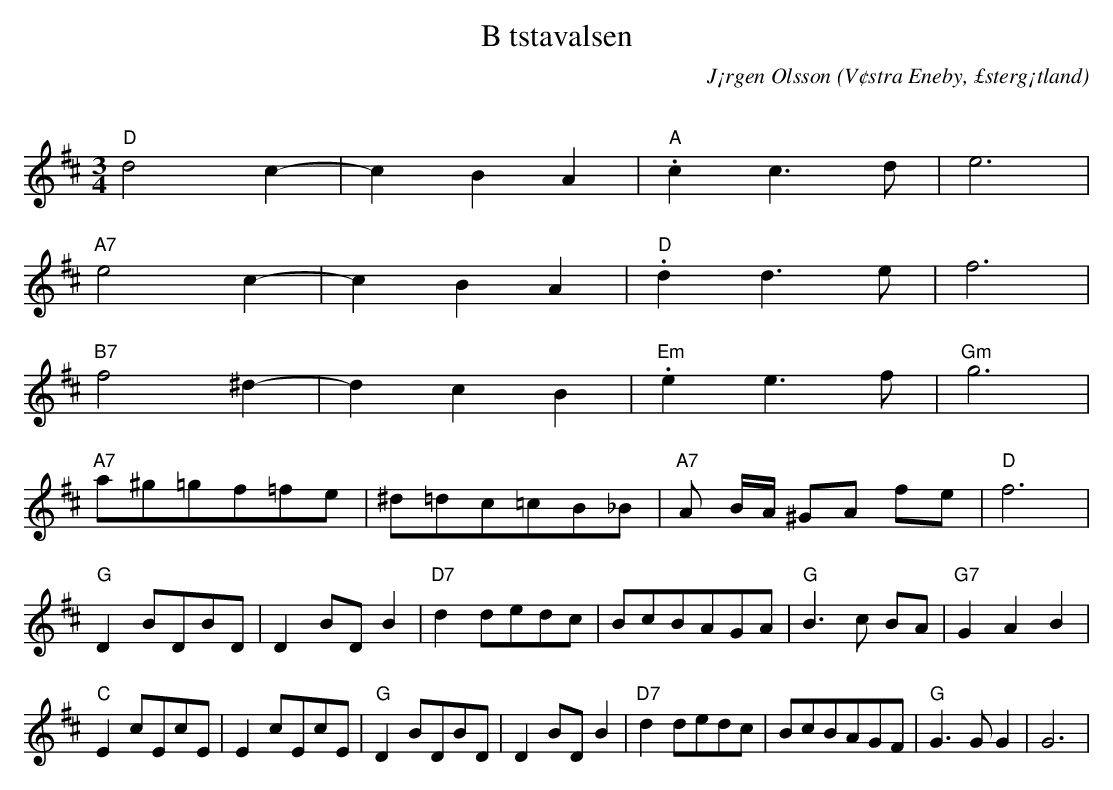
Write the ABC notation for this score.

X:1
T:B tstavalsen
C:J¡rgen Olsson
O:V¢stra Eneby, £sterg¡tland
Q:160
M:3/4
L:1/8
K:D
"D"d4 c2-|c2B2A2 |"A".c2 c3 d|e6 |
"A7" e4 c2-|c2B2A2 |"D".d2 d3 e|f6 |
"B7"f4 ^d2-|d2c2B2 |"Em".e2 e3 f|"Gm"g6 |
"A7" a^g=gf=fe|^d=dc=cB_B|"A7"A B/2A/2 ^GA fe|"D"f6 |
"G" D2 BDBD |D2 BD B2 |"D7"d2 dedc| BcBAGA|"G"B3 c BA|"G7" G2A2B2|
"C"E2 cEcE |E2 cEcE|"G" D2 BDBD |D2 BD B2 |"D7"d2 dedc| BcBAGF|"G" G3 G G2| G6 |
